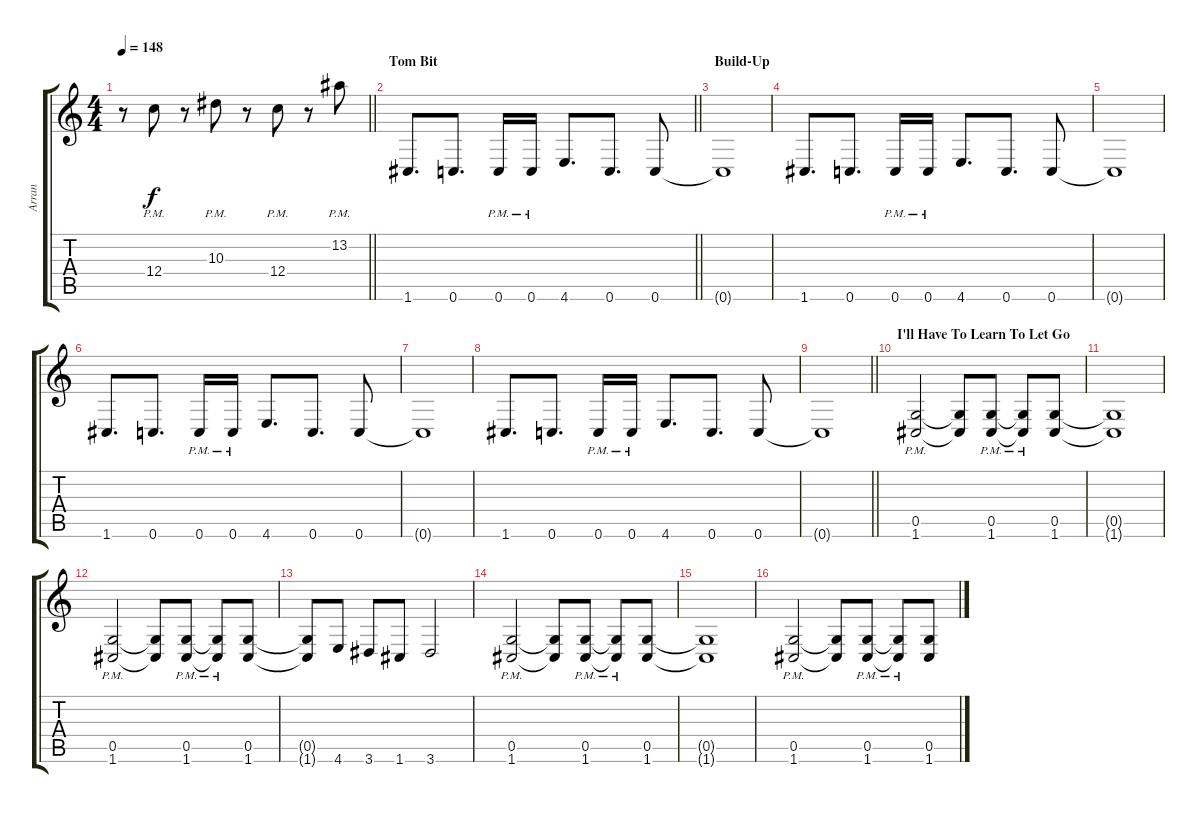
\track ("Arran" "Arran") {instrument distortionguitar}
\staff {score tabs}
\tuning (D4 A3 F3 C3 G2 C2) {hide}
\ts (4 4)
\tempo 148
\clef g2
\barLineRight lightlight
\ks c
r.8{dy f} 12.4{pm}.8 r.8 10.3{pm}.8 r.8 12.4{pm}.8 r.8 13.2{pm}.8 |
\section ("" "Tom Bit")
\barLineRight lightlight
1.6.8{d} 0.6.8{d} 0.6{pm}.16 0.6{pm}.16 4.6.8{d} 0.6.8{d} 0.6.8 |
\section ("" "Build-Up")
0.6{t}.1 |
1.6.8{d} 0.6.8{d} 0.6{pm}.16 0.6{pm}.16 4.6.8{d} 0.6.8{d} 0.6.8 |
0.6{t}.1 |
1.6.8{d} 0.6.8{d} 0.6{pm}.16 0.6{pm}.16 4.6.8{d} 0.6.8{d} 0.6.8 |
0.6{t}.1 |
1.6.8{d} 0.6.8{d} 0.6{pm}.16 0.6{pm}.16 4.6.8{d} 0.6.8{d} 0.6.8 |
\barLineRight lightlight
0.6{t}.1 |
\section ("" "I'll Have To Learn To Let Go")
(0.5{pm} 1.6{pm}).2 (0.5{t} 1.6{t}).8 (0.5{pm} 1.6{pm}).8 (0.5{pm t} 1.6{pm t}).8 (0.5 1.6).8 |
(0.5{t} 1.6{t}).1 |
(0.5{pm} 1.6{pm}).2 (0.5{t} 1.6{t}).8 (0.5{pm} 1.6{pm}).8 (0.5{pm t} 1.6{pm t}).8 (0.5 1.6).8 |
(0.5{t} 1.6{t}).8 4.6.8 3.6.8 1.6.8 3.6.2 |
(0.5{pm} 1.6{pm}).2 (0.5{t} 1.6{t}).8 (0.5{pm} 1.6{pm}).8 (0.5{pm t} 1.6{pm t}).8 (0.5 1.6).8 |
(0.5{t} 1.6{t}).1 |
(0.5{pm} 1.6{pm}).2 (0.5{t} 1.6{t}).8 (0.5{pm} 1.6{pm}).8 (0.5{pm t} 1.6{pm t}).8 (0.5 1.6).8
